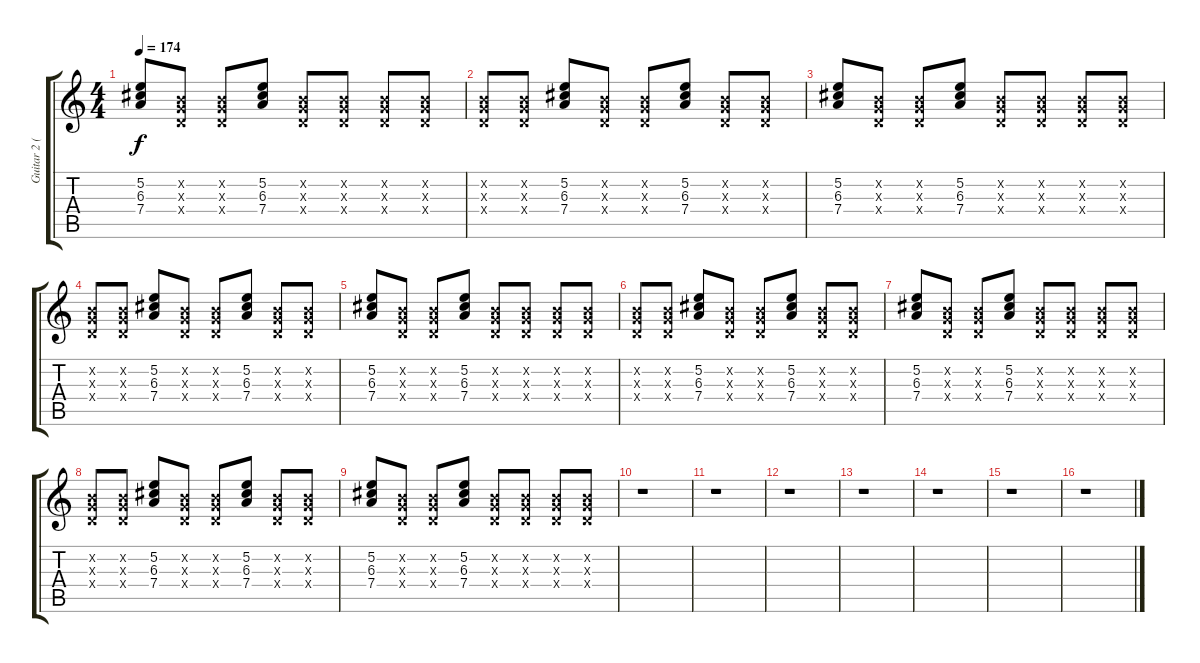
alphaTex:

\track ("Guitar 2 (Clean)" "Guitar 2 (") {instrument electricguitarclean}
\staff {score tabs}
\tuning (E4 B3 G3 D3 A2 E2) {hide}
\ts (4 4)
\tempo 174
\clef g2
\ks c
(5.2 6.3 7.4).8{dy f} (0.2{x} 0.3{x} 0.4{x}).8 (0.2{x} 0.3{x} 0.4{x}).8 (5.2 6.3 7.4).8 (0.2{x} 0.3{x} 0.4{x}).8 (0.2{x} 0.3{x} 0.4{x}).8 (0.2{x} 0.3{x} 0.4{x}).8 (0.2{x} 0.3{x} 0.4{x}).8 |
(0.2{x} 0.3{x} 0.4{x}).8 (0.2{x} 0.3{x} 0.4{x}).8 (5.2 6.3 7.4).8 (0.2{x} 0.3{x} 0.4{x}).8 (0.2{x} 0.3{x} 0.4{x}).8 (5.2 6.3 7.4).8 (0.2{x} 0.3{x} 0.4{x}).8 (0.2{x} 0.3{x} 0.4{x}).8 |
(5.2 6.3 7.4).8 (0.2{x} 0.3{x} 0.4{x}).8 (0.2{x} 0.3{x} 0.4{x}).8 (5.2 6.3 7.4).8 (0.2{x} 0.3{x} 0.4{x}).8 (0.2{x} 0.3{x} 0.4{x}).8 (0.2{x} 0.3{x} 0.4{x}).8 (0.2{x} 0.3{x} 0.4{x}).8 |
(0.2{x} 0.3{x} 0.4{x}).8 (0.2{x} 0.3{x} 0.4{x}).8 (5.2 6.3 7.4).8 (0.2{x} 0.3{x} 0.4{x}).8 (0.2{x} 0.3{x} 0.4{x}).8 (5.2 6.3 7.4).8 (0.2{x} 0.3{x} 0.4{x}).8 (0.2{x} 0.3{x} 0.4{x}).8 |
(5.2 6.3 7.4).8 (0.2{x} 0.3{x} 0.4{x}).8 (0.2{x} 0.3{x} 0.4{x}).8 (5.2 6.3 7.4).8 (0.2{x} 0.3{x} 0.4{x}).8 (0.2{x} 0.3{x} 0.4{x}).8 (0.2{x} 0.3{x} 0.4{x}).8 (0.2{x} 0.3{x} 0.4{x}).8 |
(0.2{x} 0.3{x} 0.4{x}).8 (0.2{x} 0.3{x} 0.4{x}).8 (5.2 6.3 7.4).8 (0.2{x} 0.3{x} 0.4{x}).8 (0.2{x} 0.3{x} 0.4{x}).8 (5.2 6.3 7.4).8 (0.2{x} 0.3{x} 0.4{x}).8 (0.2{x} 0.3{x} 0.4{x}).8 |
(5.2 6.3 7.4).8 (0.2{x} 0.3{x} 0.4{x}).8 (0.2{x} 0.3{x} 0.4{x}).8 (5.2 6.3 7.4).8 (0.2{x} 0.3{x} 0.4{x}).8 (0.2{x} 0.3{x} 0.4{x}).8 (0.2{x} 0.3{x} 0.4{x}).8 (0.2{x} 0.3{x} 0.4{x}).8 |
(0.2{x} 0.3{x} 0.4{x}).8 (0.2{x} 0.3{x} 0.4{x}).8 (5.2 6.3 7.4).8 (0.2{x} 0.3{x} 0.4{x}).8 (0.2{x} 0.3{x} 0.4{x}).8 (5.2 6.3 7.4).8 (0.2{x} 0.3{x} 0.4{x}).8 (0.2{x} 0.3{x} 0.4{x}).8 |
(5.2 6.3 7.4).8 (0.2{x} 0.3{x} 0.4{x}).8 (0.2{x} 0.3{x} 0.4{x}).8 (5.2 6.3 7.4).8 (0.2{x} 0.3{x} 0.4{x}).8 (0.2{x} 0.3{x} 0.4{x}).8 (0.2{x} 0.3{x} 0.4{x}).8 (0.2{x} 0.3{x} 0.4{x}).8 |
r.1 |
r.1 |
r.1 |
r.1 |
r.1 |
r.1 |
r.1
